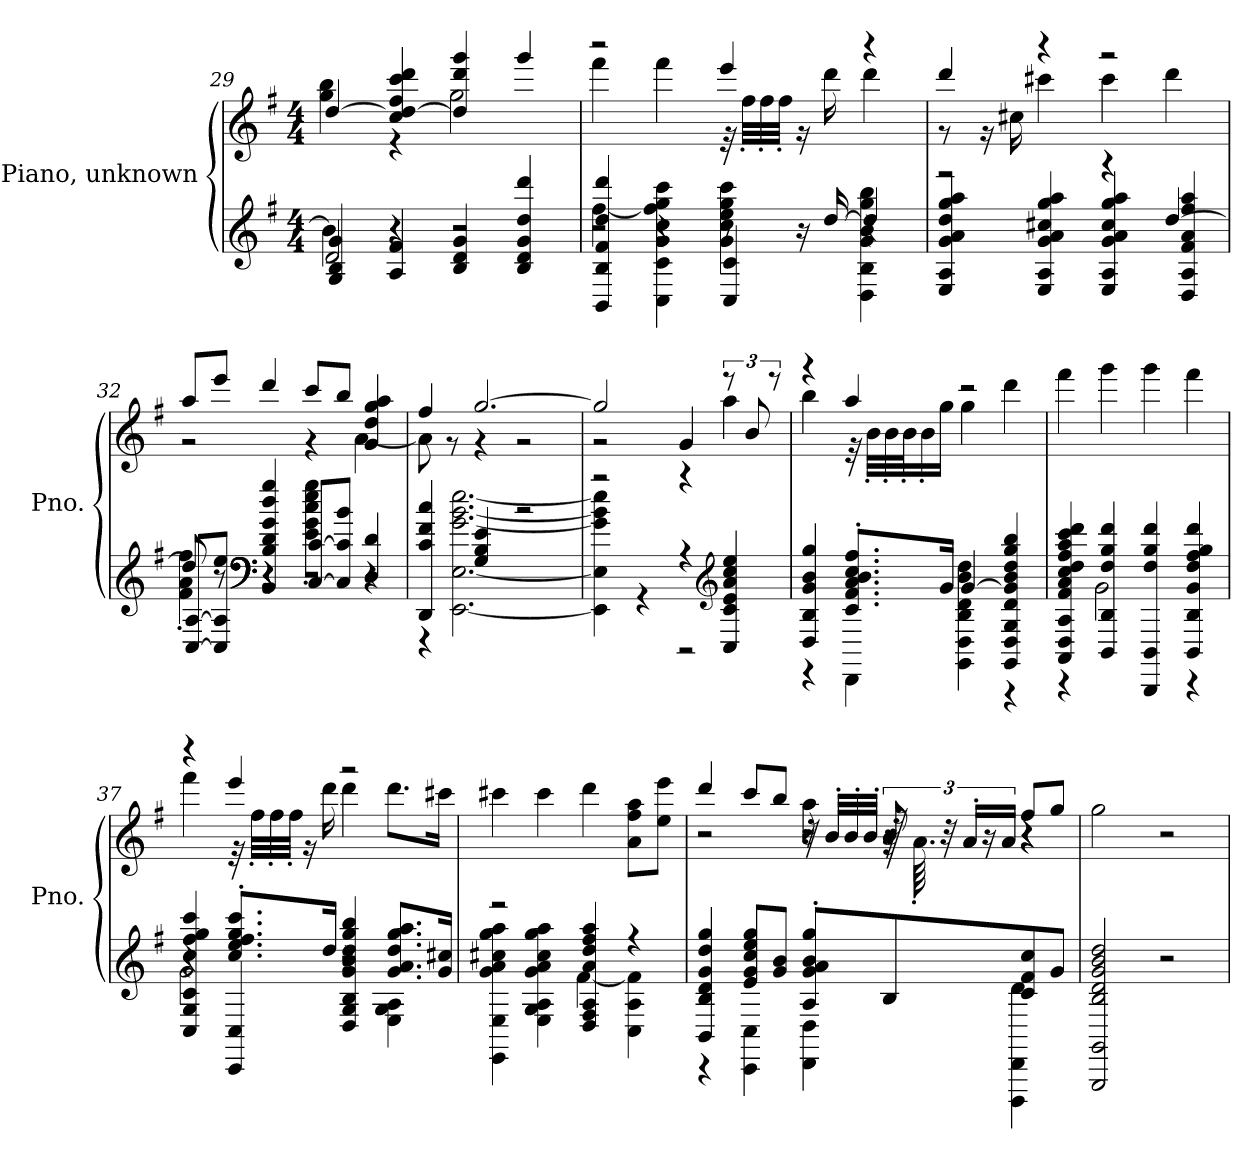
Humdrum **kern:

**kern	**kern
*part1	*part1
*staff2	*staff1
*I"Piano, unknown	*
*I'Pno.	*
*clefG2	*clefG2
*k[f#]	*k[f#]
*M4/4	*M4/4
=29	=29
*^	*^
*	*^	*	*
2d/	4b\]	4G/ 4B/ 4g/	[4dd/	4gg\ 4bb\
.	4r	4A/ 4f#/	4cc/ 4dd/_ 4ff#/ 4ccc/ 4ddd/	4r
2r	2r	4B/ 4d/ 4g/	4dd/] 4ddd/ 4ggg/	2gg\
.	.	4B/ 4d/ 4g/ 4dd/ 4ddd/	4ggg/	.
=30	=30	=30	=30	=30
2r	[4ff#\	4BB/ 4B/ 4f#/ 4dd/ 4ddd/	2r	4fff#\
.	4C\ 4c\ 4g\ 4cc\ 4ff#\] 4gg\ 4ccc\	4r	.	4fff#\
8r	4g\ 4cc\ 4ee\ 4gg\ 4ccc\	4C/ 4c/	4eee/	32r
.	.	.	.	32ff#'\LLL
.	.	.	.	32ff#'\
.	.	.	.	32ff#'\JJJ
16r	.	.	.	16r
[16dd/	.	.	.	16ddd\
4dd/]	4D\ 4B\ 4g\ 4b\ 4gg\ 4bb\	4r	4r	4ddd\
*	*v	*v	*	*
=31	=31	=31	=31
2r	4E/ 4A/ 4g/ 4a/ 4dd/ 4gg/ 4aa/	4ddd/	8r
.	.	.	16r
.	.	.	16cc#X\
.	4E/ 4A/ 4g/ 4a/ 4cc#X/ 4gg/ 4aa/	4r	4ccc#X\
4r	4E/ 4A/ 4g/ 4a/ 4cc#/ 4gg/ 4aa/	2r	4ccc#\
[4dd/	4D/ 4A/ 4f#/ 4a/ 4ff#/ 4aa/	.	4ddd\
!!LO:LB:g=z	!!
=32	=32	=32	=32
*	*^	*	*
8dd/]	4f#\' 4a\' 4ff#\'	[8C/ [8A/L	8aa/L	2r
8r	.	8C/] 8A/] 8ee/J	8eee/J	.
*clefF4	*	*	*	*
4r	4r	4BB/ 4B/ 4d/ 4g/ 4dd/ 4gg/	4ddd/	.
2r	4e\' 4g\' 4cc\' 4ee\' 4gg\'	[8C/ [8c/L	8ccc/L	4r
.	.	8C/] 8c/] 8b/J	8bb/J	.
.	4r	4D/ 4d/	4g/ 4dd/ 4gg/ 4aa/	[4a\
*	*v	*v	*	*
=33	=33	=33	=33
4DD/ 4c/ 4f#/ 4cc/	4r	4ff#/	8a\]
.	.	.	8r
4G/ 4B/ 4e/	[2.EE\ [2.E\ [2.g\ [2.b\ [2.ee\	[2.gg/	4r
2r	.	.	2r
=34	=34	=34	=34
2r	4EE\] 4E\] 4g\] 4b\] 4ee\]	2gg/]	2r
.	4r	.	.
4r	2r	4g/	4r
*clefG2	*	*	*
4C/ 4c/ 4e/ 4a/ 4cc/ 4ee/	.	12r	4aa\
.	.	12b/	.
.	.	12r	.
=35	=35	=35	=35
4D/ 4B/ 4g/ 4b/ 4gg/	4r	4r	4bb\
8.c/' 8.f#/' 8.a/' 8.b/' 8.cc/' 8.ff#/'L	4DD\	4aa/	32r
.	.	.	32b'\LLL
.	.	.	32b'\
.	.	.	32b'\J
.	.	.	16b'\
16g/Jk	.	.	16gg\JJ
[4g/	4GG\ 4D\ 4B\ 4d\ 4b\ 4dd\	2r	4gg\
4GG/ 4D/ 4G/ 4d/ 4g/] 4b/ 4dd/ 4gg/ 4bb/	4r	.	4ddd\
*	*	*v	*v
!!LO:LB:g=z
=36	=36	=36
4AA/ 4D/ 4A/ 4f#/ 4a/ 4cc/ 4dd/ 4ff#/ 4aa/ 4ccc/ 4ddd/	4r	4fff#\
4BB/ 4B/ 4dd/ 4gg/ 4ddd/	2g\	4ggg\
4BBB/ 4BB/ 4dd/ 4gg/ 4ddd/	.	4ggg\
4BB/ 4B/ 4g/ 4dd/ 4ff#/ 4gg/ 4ddd/	4r	4fff#\
=37	=37	=37
*	*^	*^
4C/ 4G/ 4c/ 4cc/ 4ff#/ 4gg/ 4ccc/	2g\	4r	4r	4fff#\
8.cc/' 8.ee/' 8.ff#/' 8.gg/' 8.ccc/'L	.	4CC/ 4C/	4eee/	32r
.	.	.	.	32ff#'\LLL
.	.	.	.	32ff#'\
.	.	.	.	32ff#'\JJJ
.	.	.	.	16r
16dd/Jk	.	.	.	16ddd\
4D/ 4G/ 4B/ 4g/ 4b/ 4dd/ 4gg/ 4bb/	4r	2r	2r	4ddd\
8.g/ 8.a/ 8.dd/ 8.gg/ 8.aa/L	4E\ 4G\ 4A\	.	.	8.ddd\L
16g/ 16cc#X/Jk	.	.	.	16ccc#X\Jk
*	*v	*v	*	*
*	*	*v	*v
=38	=38	=38
2r	4EE\ 4E\ 4g\ 4a\ 4cc#X\ 4gg\ 4aa\	4ccc#X\
.	4E\ 4G\ 4A\ 4g\ 4a\ 4cc#\ 4gg\ 4aa\	4ccc#\
4D/ 4F#/ 4A/ 4a/ 4dd/ 4ff#/ 4aa/	[4f#\	4ddd\
4r	4C\ 4A\ 4f#\]	8a\ 8ff#\ 8aa\L
.	.	8ee\ 8eee\J
!!LO:LB:g=z
=39	=39	=39
*	*	*^
*	*	*	*^
4BB/ 4B/ 4d/ 4g/ 4dd/ 4gg/	4r	4ddd/	2r	2r
8e/ 8g/ 8cc/ 8ee/ 8gg/L	4CC\ 4C\	8ccc/L	.	.
8g/ 8b/J	.	8bb/J	.	.
8A/' 8g/' 8a/' 8b/' 8gg/'L	4DD\ 4D\	32r	8aa\	8r
.	.	32b'/LLL	.	.
.	.	32b'/	.	.
.	.	32b'/JJJ	.	.
8B/	.	24r	128r	8b/
.	.	.	64.a'\	.
.	.	.	32r	.
.	.	24a'/LL	.	.
.	.	.	16r	.
.	.	24a/JJ	.	.
8c/ 8f#/ 8cc/	4DDD\ 4DD\ 4d\	8ff#/L	4r	4r
8g/J	.	8gg/J	.	.
*v	*v	*	*	*
*	*v	*v	*v
=40	=40
2GGG/ 2GG/ 2B/ 2d/ 2g/ 2b/ 2dd/	2gg\
2r	2r
=	=
*-	*-
